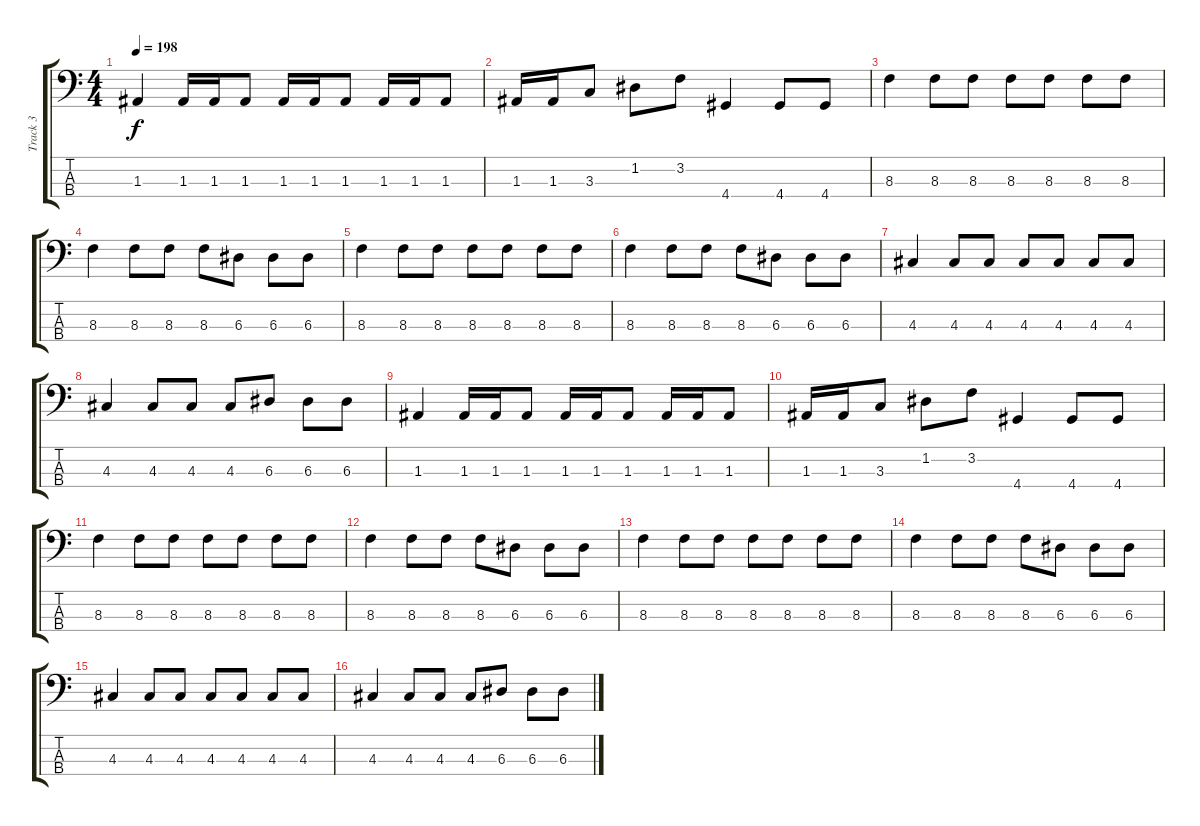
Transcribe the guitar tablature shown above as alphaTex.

\track ("Track 3" "Track 3") {instrument electricbassfinger}
\staff {score tabs}
\tuning (G2 D2 A1 E1) {hide}
\ts (4 4)
\tempo 198
\clef f4
\ks c
1.3.4{dy f} 1.3.16 1.3.16 1.3.8 1.3.16 1.3.16 1.3.8 1.3.16 1.3.16 1.3.8 |
1.3.16 1.3.16 3.3.8 1.2.8 3.2.8 4.4.4 4.4.8 4.4.8 |
8.3.4 8.3.8 8.3.8 8.3.8 8.3.8 8.3.8 8.3.8 |
8.3.4 8.3.8 8.3.8 8.3.8 6.3.8 6.3.8 6.3.8 |
8.3.4 8.3.8 8.3.8 8.3.8 8.3.8 8.3.8 8.3.8 |
8.3.4 8.3.8 8.3.8 8.3.8 6.3.8 6.3.8 6.3.8 |
4.3.4 4.3.8 4.3.8 4.3.8 4.3.8 4.3.8 4.3.8 |
4.3.4 4.3.8 4.3.8 4.3.8 6.3.8 6.3.8 6.3.8 |
1.3.4 1.3.16 1.3.16 1.3.8 1.3.16 1.3.16 1.3.8 1.3.16 1.3.16 1.3.8 |
1.3.16 1.3.16 3.3.8 1.2.8 3.2.8 4.4.4 4.4.8 4.4.8 |
8.3.4 8.3.8 8.3.8 8.3.8 8.3.8 8.3.8 8.3.8 |
8.3.4 8.3.8 8.3.8 8.3.8 6.3.8 6.3.8 6.3.8 |
8.3.4 8.3.8 8.3.8 8.3.8 8.3.8 8.3.8 8.3.8 |
8.3.4 8.3.8 8.3.8 8.3.8 6.3.8 6.3.8 6.3.8 |
4.3.4 4.3.8 4.3.8 4.3.8 4.3.8 4.3.8 4.3.8 |
4.3.4 4.3.8 4.3.8 4.3.8 6.3.8 6.3.8 6.3.8
